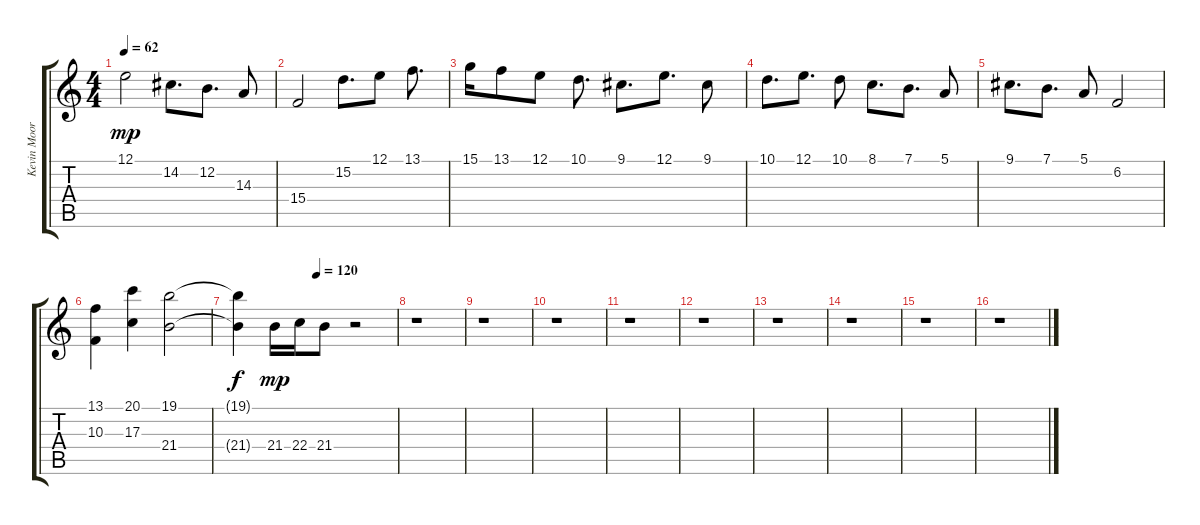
\track ("Kevin Moore" "Kevin Moor") {instrument synthstrings1}
\staff {score tabs}
\tuning (E4 B3 G3 D3 A2 E2) {hide}
\ts (4 4)
\tempo 62
\clef g2
\ks c
12.1.2{dy mp} 14.2.8{d} 12.2.8{d} 14.3.8 |
15.4.2 15.2.8{d} 12.1.8 13.1.8{d} |
15.1.16 13.1.8 12.1.8 10.1.8{d} 9.1.8{d} 12.1.8{d} 9.1.8 |
10.1.8{d} 12.1.8{d} 10.1.8 8.1.8{d} 7.1.8{d} 5.1.8 |
9.1.8{d} 7.1.8{d} 5.1.8 6.2.2 |
(13.1 10.3).4 (20.1 17.3).4 (19.1 21.4).2 |
\tempo (120 0.5)
(19.1{t} 21.4{t}).4{dy f} 21.4.16{dy mp} 22.4.16 21.4.8 r.2 |
r.1 |
r.1 |
r.1 |
r.1 |
r.1 |
r.1 |
r.1 |
r.1 |
r.1
